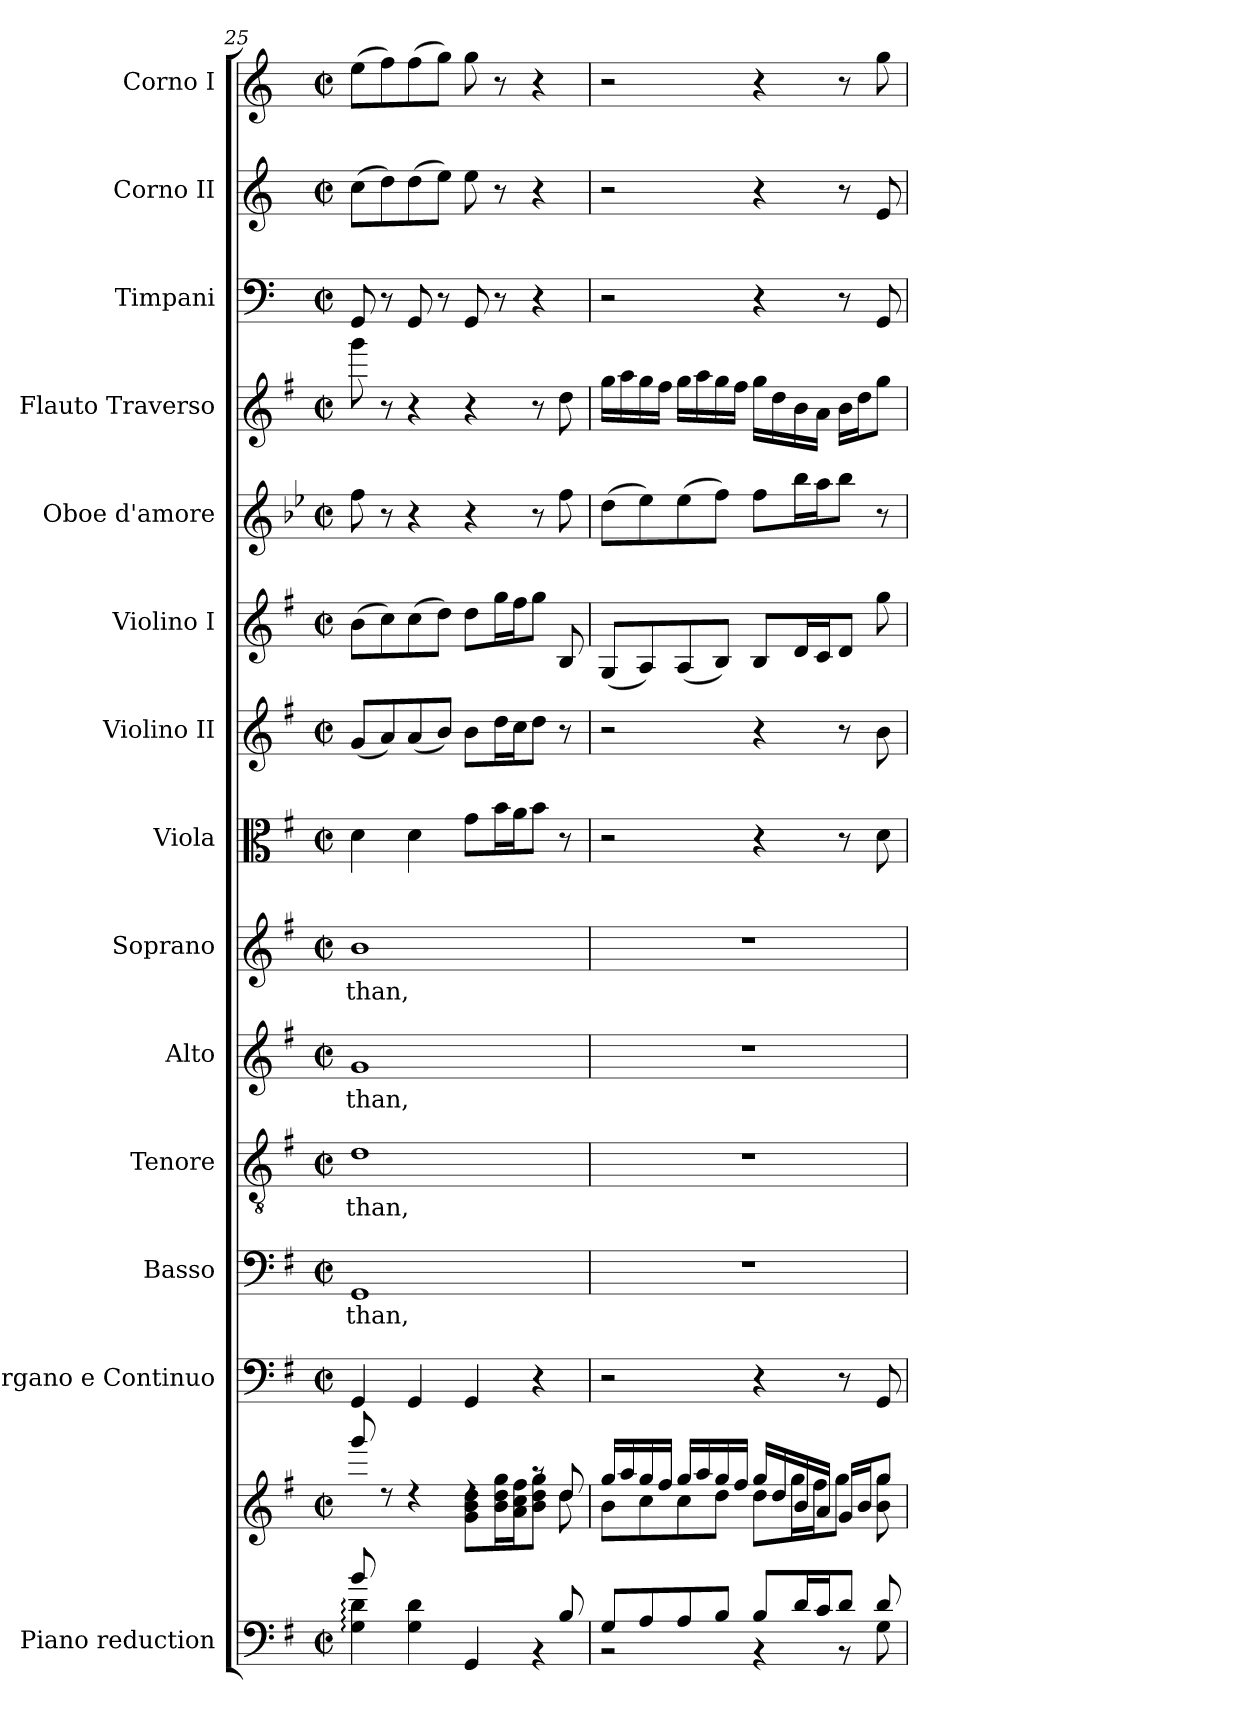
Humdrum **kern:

**kern	**kern	**kern	**kern	**text	**kern	**text	**kern	**text	**kern	**text	**kern	**kern	**kern	**kern	**kern	**kern	**kern	**kern
*part14	*part14	*part13	*part12	*part12	*part11	*part11	*part10	*part10	*part9	*part9	*part8	*part7	*part6	*part5	*part4	*part3	*part2	*part1
*staff15	*staff14	*staff13	*staff12	*staff12	*staff11	*staff11	*staff10	*staff10	*staff9	*staff9	*staff8	*staff7	*staff6	*staff5	*staff4	*staff3	*staff2	*staff1
*I"Piano reduction	*	*I"Organo e Continuo	*I"Basso	*	*I"Tenore	*	*I"Alto	*	*I"Soprano	*	*I"Viola	*I"Violino II	*I"Violino I	*I"Oboe d'amore	*I"Flauto Traverso	*I"Timpani	*I"Corno II	*I"Corno I
*I'Pno	*	*	*	*	*	*	*	*	*	*	*	*	*	*I'Ob	*I'Fl	*I'Timp	*	*
*clefF4	*clefG2	*clefF4	*clefF4	*	*clefGv2	*	*clefG2	*	*clefG2	*	*clefC3	*clefG2	*clefG2	*clefG2	*clefG2	*clefF4	*clefG2	*clefG2
*	*	*	*	*	*	*	*	*	*	*	*	*	*	*ITrd2c3	*	*	*ITrd3c5	*ITrd3c5
*k[f#]	*k[f#]	*k[f#]	*k[f#]	*	*k[f#]	*	*k[f#]	*	*k[f#]	*	*k[f#]	*k[f#]	*k[f#]	*k[f#]	*k[f#]	*k[]	*k[f#]	*k[f#]
*M2/2	*M2/2	*M2/2	*M2/2	*	*M2/2	*	*M2/2	*	*M2/2	*	*M2/2	*M2/2	*M2/2	*M2/2	*M2/2	*M2/2	*M2/2	*M2/2
*met(c|)	*met(c|)	*met(c|)	*met(c|)	*	*met(c|)	*	*met(c|)	*	*met(c|)	*	*met(c|)	*met(c|)	*met(c|)	*met(c|)	*met(c|)	*met(c|)	*met(c|)	*met(c|)
=25	=25	=25	=25	=25	=25	=25	=25	=25	=25	=25	=25	=25	=25	=25	=25	=25	=25	=25
*^	*^	*	*	*	*	*	*	*	*	*	*	*	*	*	*	*	*	*
*	*^	*	*	*	*	*	*	*	*	*	*	*	*	*	*	*	*	*	*	*
!	!	!	!	!	!	!	!LO:LY:b	!	!LO:LY:b	!	!LO:LY:b	!	!LO:LY:b	!	!	!	!	!	!	!	!
8b/L	2ryy	4G\: 4d\:	8ggg/	8ryy	4GG/	1GG	than,	1d	-than,	1g	-than,	1b	-than,	4d\	(<8g/L	(>8b\L	8dd\	8ggg\	8GG/	(>8g\L	(>8b\L
2..ryy	.	.	8rdd	8a\ 8cc\	.	.	.	.	.	.	.	.	.	.	8a/)	8cc\)	8r	8r	8r	8a\)	8cc\)
.	.	4G\ 4d\	4rdd	8a\ 8cc\	4GG/	.	.	.	.	.	.	.	.	4d\	(<8a/	(>8cc\	4r	4r	8GG/	(>8a\	(>8cc\
.	.	.	.	8b\ 8dd\J	.	.	.	.	.	.	.	.	.	.	8b/J)	8dd\J)	.	.	8r	8b\J)	8dd\J)
.	4GG/	4ryy	4rdd	8g\ 8b\ 8dd\L	4GG/	.	.	.	.	.	.	.	.	8g\L	8b\L	8dd\L	4r	4r	8GG/	8b\	8dd\
.	.	.	.	16b\ 16dd\ 16gg\L	.	.	.	.	.	.	.	.	.	16b\L	16dd\L	16gg\L	.	.	8r	8r	8r
.	.	.	.	16a\ 16cc\ 16ff#\J	.	.	.	.	.	.	.	.	.	16a\J	16cc\J	16ff#\J	.	.	.	.	.
.	8ryy	4r	8raa	8b\ 8dd\ 8gg\J	4r	.	.	.	.	.	.	.	.	8b\J	8dd\J	8gg\J	8r	8r	4r	4r	4r
.	8B/	.	8dd/	8dd\	.	.	.	.	.	.	.	.	.	8r	8r	8B/	8dd\	8dd\	.	.	.
*	*v	*v	*	*	*	*	*	*	*	*	*	*	*	*	*	*	*	*	*	*	*
=26	=26	=26	=26	=26	=26	=26	=26	=26	=26	=26	=26	=26	=26	=26	=26	=26	=26	=26	=26	=26
8G/L	2r	16gg/LL	8b\L	2r	1r	.	1r	.	1r	.	1r	.	2r	2r	(<8G/L	(>8b\L	16gg\LL	2r	2r	2r
.	.	16aa/	.	.	.	.	.	.	.	.	.	.	.	.	.	.	16aa\	.	.	.
8A/	.	16gg/	8cc\	.	.	.	.	.	.	.	.	.	.	.	8A/)	8cc\)	16gg\	.	.	.
.	.	16ff#/JJ	.	.	.	.	.	.	.	.	.	.	.	.	.	.	16ff#\JJ	.	.	.
8A/	.	16gg/LL	8cc\	.	.	.	.	.	.	.	.	.	.	.	(<8A/	(>8cc\	16gg\LL	.	.	.
.	.	16aa/	.	.	.	.	.	.	.	.	.	.	.	.	.	.	16aa\	.	.	.
8B/J	.	16gg/	8dd\J	.	.	.	.	.	.	.	.	.	.	.	8B/J)	8dd\J)	16gg\	.	.	.
.	.	16ff#/JJ	.	.	.	.	.	.	.	.	.	.	.	.	.	.	16ff#\JJ	.	.	.
8B/L	4r	16gg/LL	8dd\L	4r	.	.	.	.	.	.	.	.	4r	4r	8B/L	8dd\L	16gg\LL	4r	4r	4r
.	.	16dd/	.	.	.	.	.	.	.	.	.	.	.	.	.	.	16dd\	.	.	.
16d/L	.	16b/	16gg\L	.	.	.	.	.	.	.	.	.	.	.	16d/L	16gg\L	16b\	.	.	.
16c/J	.	16a/JJ	16ff#\J	.	.	.	.	.	.	.	.	.	.	.	16c/J	16ff#\J	16a\JJ	.	.	.
8d/J	8r	16g/LL	8gg\J	8r	.	.	.	.	.	.	.	.	8r	8r	8d/J	8gg\J	16b\LL	8r	8r	8r
.	.	16b/J	.	.	.	.	.	.	.	.	.	.	.	.	.	.	16dd\J	.	.	.
8d/	8G\	8gg/J	8b\ 8gg\	8GG/	.	.	.	.	.	.	.	.	8d\	8b\	8gg\	8r	8gg\J	8GG/	8B/	8dd\
*v	*v	*	*	*	*	*	*	*	*	*	*	*	*	*	*	*	*	*	*	*
*	*v	*v	*	*	*	*	*	*	*	*	*	*	*	*	*	*	*	*	*
=	=	=	=	=	=	=	=	=	=	=	=	=	=	=	=	=	=	=
*-	*-	*-	*-	*-	*-	*-	*-	*-	*-	*-	*-	*-	*-	*-	*-	*-	*-	*-
